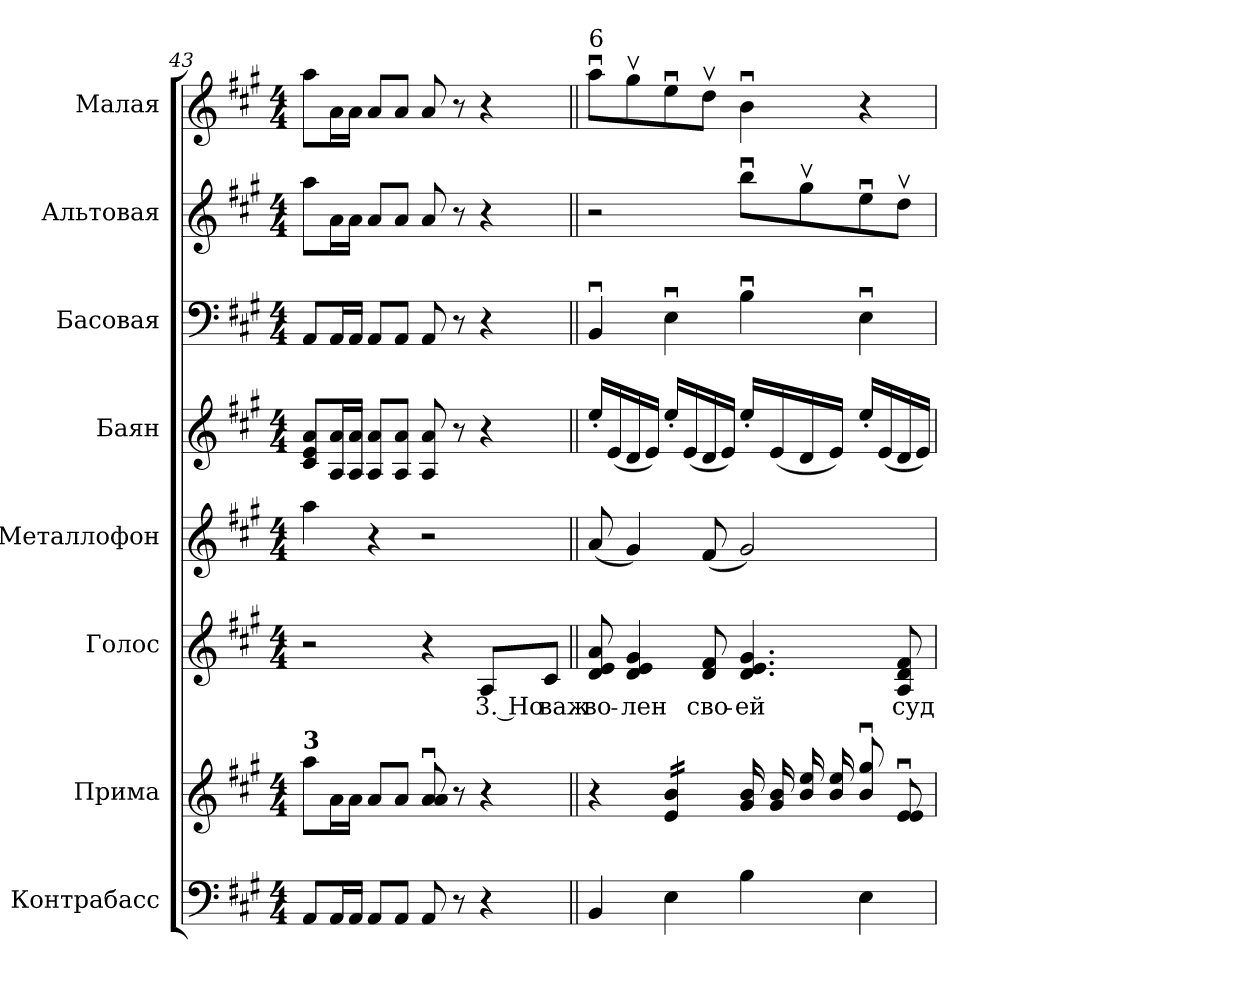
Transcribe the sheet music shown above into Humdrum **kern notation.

**kern	**kern	**kern	**text	**kern	**kern	**kern	**kern	**kern
*part8	*part7	*part6	*part6	*part5	*part4	*part3	*part2	*part1
*staff8	*staff7	*staff6	*staff6	*staff5	*staff4	*staff3	*staff2	*staff1
*I"Контрабасс	*I"Прима	*I"Голос	*	*I"Meталлофон	*I"Баян	*I"Басовая	*I"Альтовая	*I"Малая
*clefF4	*clefG2	*clefG2	*	*clefG2	*clefG2	*clefF4	*clefG2	*clefG2
*ITrd7c12	*ITrd7c12	*	*	*ITrd-7c-12	*	*	*	*
*k[f#c#g#]	*k[f#c#g#]	*k[f#c#g#]	*	*k[f#c#g#]	*k[f#c#g#]	*k[f#c#g#]	*k[f#c#g#]	*k[f#c#g#]
*A:	*A:	*A:	*	*A:	*A:	*A:	*A:	*A:
*M4/4	*M4/4	*M4/4	*	*M4/4	*M4/4	*M4/4	*M4/4	*M4/4
=43	=43	=43	=43	=43	=43	=43	=43	=43
!	!LO:TX:a:B:t=3	!	!	!	!	!	!	!
8AAAi/L	8ai\L	2r	.	4aaai\	8c#i/ 8ei 8aiL	8AAi/L	8aai\L	8aai\L
16AAAi/L	16Ai\L	.	.	.	16Ai/ 16aiL	16AAi/L	16ai\L	16ai\L
16AAAi/JJ	16Ai\JJ	.	.	.	16Ai/ 16aiJJ	16AAi/JJ	16ai\JJ	16ai\JJ
8AAAi/L	8Ai/L	.	.	4r	8Ai/ 8aiL	8AAi/L	8ai/L	8ai/L
8AAAi/J	8Ai/J	.	.	.	8Ai/ 8aiJ	8AAi/J	8ai/J	8ai/J
8AAAi/	8Ai/u 8Aiu	4r	.	2r	8Ai/ 8ai	8AAi/	8ai/	8ai/
8r	8r	.	.	.	8r	8r	8r	8r
!	!	!	!LO:LY:b:color=#000000	!	!	!	!	!
4r	4r	8Ai/L	3. Но	.	4r	4r	4r	4r
!	!	!	!LO:LY:b:color=#000000	!	!	!	!	!
.	.	8c#i/J	важ	.	.	.	.	.
!!LO:LB:g=z
=44||	=44||	=44||	=44||	=44||	=44||	=44||	=44||	=44||
!	!	!	!	!	!	!	!	!LO:TX:a:t=6
!	!	!	!LO:LY:b:color=#000000	!	!	!	!	!
4BBBi/	4r	8di/ 8ei 8ai	во-	(8aai/	16ee'i/LL	4BBui/	2r	8aaui\L
.	.	.	.	.	(16ei/	.	.	.
!	!	!	!LO:LY:b:color=#000000	!	!	!	!	!
.	.	4di/ 4ei 4g#i	-лен	4gg#i/)	16di/	.	.	8gg#vi\
.	.	.	.	.	16ei/JJ)	.	.	.
*	*tremolo	*	*	*	*	*	*	*
4EEi\	16Ei/ 16BiLL	.	.	.	16ee'i/LL	4Eui\	.	8eeui\
.	16Ei/ 16Bi	.	.	.	(16ei/	.	.	.
!	!	!	!LO:LY:b:color=#000000	!	!	!	!	!
.	16Ei/ 16Bi	8di/ 8f#i	сво-	(8ff#i/	16di/	.	.	8ddvi\J
.	16Ei/ 16BiJJ	.	.	.	16ei/JJ)	.	.	.
!	!	!	!LO:LY:b:color=#000000	!	!	!	!	!
4BBi\	16G#i/ 16BiLL	4.di/ 4.ei 4.g#i	-ей	2gg#i/)	16ee'i/LL	4Bui\	8bbui\L	4bui\
.	16G#i/ 16Bi	.	.	.	(16ei/	.	.	.
.	16Bi/ 16ei	.	.	.	16di/	.	8gg#vi\	.
.	16Bi/ 16ei	.	.	.	16ei/JJ)	.	.	.
*	*Xtremolo	*	*	*	*	*	*	*
4EEi\	8Bi/u 8g#iu	.	.	.	16ee'i/LL	4Eui\	8eeui\	4r
.	.	.	.	.	(16ei/	.	.	.
!	!	!	!LO:LY:b:color=#000000	!	!	!	!	!
.	8Ei/u 8EiuJ	8Ai/ 8di 8f#i	суд-	.	16di/	.	8ddvi\J	.
.	.	.	.	.	16ei/JJ)	.	.	.
=	=	=	=	=	=	=	=	=
*-	*-	*-	*-	*-	*-	*-	*-	*-
